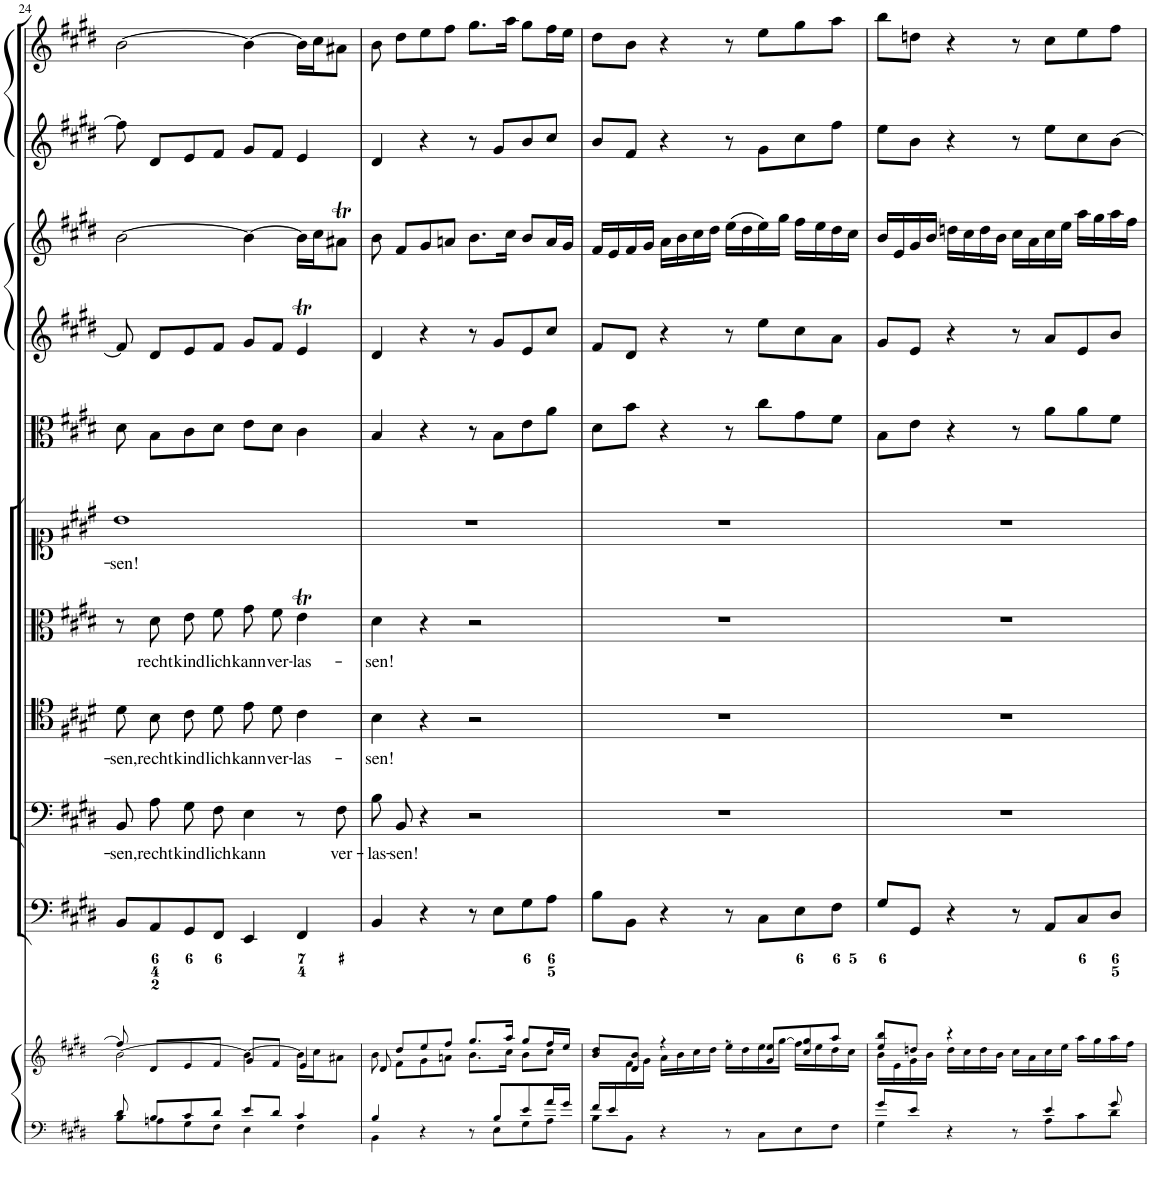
**kern	**kern	**kern	**kern	**text	**kern	**text	**kern	**text	**kern	**text	**kern	**kern	**kern	**kern	**kern
*part11	*part11	*part10	*part9	*part9	*part8	*part8	*part7	*part7	*part6	*part6	*part5	*part4	*part3	*part2	*part1
*staff12	*staff11	*staff10	*staff9	*staff9	*staff8	*staff8	*staff7	*staff7	*staff6	*staff6	*staff5	*staff4	*staff3	*staff2	*staff1
*I"Piano reduction	*	*I"Continuo	*I"Basso	*	*I"Tenore	*	*I"Alto	*	*I"Soprano	*	*I"Viola	*I"Violino II	*I"Violino I	*I"Oboe d'amore II	*I"Oboe d'amore I
*I'Pno	*	*	*	*	*	*	*	*	*	*	*I'Vla	*I'Vln	*I'Vln	*I'Ob	*I'Ob
!!LO:PB:g=z
*clefF4	*clefG2	*clefF4	*clefF4	*	*clefC4	*	*clefC3	*	*clefC1	*	*clefC3	*clefG2	*clefG2	*clefG2	*clefG2
*k[f#c#g#d#]	*k[f#c#g#d#]	*k[f#c#g#d#]	*k[f#c#g#d#]	*	*k[f#c#g#d#]	*	*k[f#c#g#d#]	*	*k[f#c#g#d#]	*	*k[f#c#g#d#]	*k[f#c#g#d#]	*k[f#c#g#d#]	*k[f#c#g#d#]	*k[f#c#g#d#]
*M4/4	*M4/4	*M4/4	*M4/4	*	*M4/4	*	*M4/4	*	*M4/4	*	*M4/4	*M4/4	*M4/4	*M4/4	*M4/4
*met(c)	*met(c)	*met(c)	*met(c)	*	*met(c)	*	*met(c)	*	*met(c)	*	*met(c)	*met(c)	*met(c)	*met(c)	*met(c)
=24	=24	=24	=24	=24	=24	=24	=24	=24	=24	=24	=24	=24	=24	=24	=24
*^	*^	*	*	*	*	*	*	*	*	*	*	*	*	*	*
!	!	!	!	!	!	!LO:LY:b	!	!LO:LY:b	!	!	!	!LO:LY:b	!	!	!	!	!
8d#/	8B\L	8ff#/]	[>2b\	8BB/L	8BB\L	-sen,	8d#\L	-sen,	8r	.	1b	-sen!	8d#\	8f#/]	[2b\	8ff#\]	[2b\
!	!	!	!	!	!	!LO:LY:b	!	!LO:LY:b	!	!LO:LY:b	!	!	!	!	!	!	!
8B/L	8An\	8d#/L	.	8AA/	8A\J	recht	8B\J	recht	8d#\	recht	.	.	8B\L	8d#/L	.	8d#/L	.
!	!	!	!	!	!	!LO:LY:b	!	!LO:LY:b	!	!LO:LY:b	!	!	!	!	!	!	!
8c#/	8G#\	8e/	.	8GG#/	8G#\L	kind-	8c#\L	kind-	8e\L	kind-	.	.	8c#\	8e/	.	8e/	.
!	!	!	!	!	!	!LO:LY:b	!	!LO:LY:b	!	!LO:LY:b	!	!	!	!	!	!	!
8d#/J	8F#\J	8f#/J	.	8FF#/J	8F#\J	-lich	8d#\J	-lich	8f#\J	-lich	.	.	8d#\J	8f#/J	.	8f#/J	.
!	!	!	!	!	!	!LO:LY:b	!	!LO:LY:b	!	!LO:LY:b	!	!	!	!	!	!	!
8e/L	4E\	8g#/L	4b\_	4EE/	4E\	kann	8e\L	kann	8g#\L	kann	.	.	8e\L	8g#/L	4b\_	8g#/L	4b\_
!	!	!	!	!	!	!	!	!LO:LY:b	!	!LO:LY:b	!	!	!	!	!	!	!
8d#/J	.	8f#/J	.	.	.	.	8d#\J	ver-	8f#\J	ver-	.	.	8d#\J	8f#/J	.	8f#/J	.
!	!	!	!	!	!	!	!	!LO:LY:b	!	!LO:LY:b	!	!	!	!	!	!	!
4c#/	4F#\	4e/	16b\LL]	4FF#/	8r	.	4c#\	-las-	4eT\	-las-	.	.	4c#\	4eT/	16b\LL]	4e/	16b\LL]
.	.	.	16cc#\J	.	.	.	.	.	.	.	.	.	.	.	16cc#\J	.	16cc#\J
!	!	!	!	!	!	!LO:LY:b	!	!	!	!	!	!	!	!	!	!	!
.	.	.	8a#X\J	.	8F#\	ver-	.	.	.	.	.	.	.	.	8a#Xt\J	.	8a#X\J
=25	=25	=25	=25	=25	=25	=25	=25	=25	=25	=25	=25	=25	=25	=25	=25	=25	=25
!	!	!	!	!	!	!LO:LY:b	!	!LO:LY:b	!	!LO:LY:b	!	!	!	!	!	!	!
4B/	4BB\	8d#/	8b\	4BB/	8B\L	-las-	4B\	-sen!	4d#\	-sen!	1r	.	4B/	4d#/	8b\	4d#/	8b\
!	!	!	!	!	!	!LO:LY:b	!	!	!	!	!	!	!	!	!	!	!
.	.	8dd#/L	8f#\L	.	8BB\J	-sen!	.	.	.	.	.	.	.	.	8f#/L	.	8dd#\L
4r	4ryy	8ee/	8g#\	4r	4r	.	4r	.	4r	.	.	.	4r	4r	8g#/	4r	8ee\
.	.	8ff#/J	8an\J	.	.	.	.	.	.	.	.	.	.	.	8an/J	.	8ff#\J
8r	8ryy	8.gg#/L	8.b\L	8r	2r	.	2r	.	2r	.	.	.	8r	8r	8.b\L	8r	8.gg#\L
8B/L	8E\L	.	.	8E\L	.	.	.	.	.	.	.	.	8B\L	8g#/L	.	8g#/L	.
.	.	16aa/Jk	16cc#\Jk	.	.	.	.	.	.	.	.	.	.	.	16cc#\Jk	.	16aa\Jk
8e/	8G#\	8gg#/L	8b\L	8G#\	.	.	.	.	.	.	.	.	8e\	8e/	8b/L	8b/	8gg#\L
16a/L	8A\J	16ff#/L	8cc#\J	8A\J	.	.	.	.	.	.	.	.	8a\J	8cc#/J	16a/L	8cc#/J	16ff#\L
16g#/JJ	.	16ee/JJ	.	.	.	.	.	.	.	.	.	.	.	.	16g#/JJ	.	16ee\JJ
=26	=26	=26	=26	=26	=26	=26	=26	=26	=26	=26	=26	=26	=26	=26	=26	=26	=26
16f#/LL	8B\L	8b/ 8dd#/L	8ryy	8B\L	1r	.	1r	.	1r	.	1r	.	8d#\L	8f#/L	16f#/LL	8b/L	8dd#\L
16e/	.	.	.	.	.	.	.	.	.	.	.	.	.	.	16e/	.	.
2..ryy	8BB\J	8d#/ 8b/J	16f#\	8BB\J	.	.	.	.	.	.	.	.	8b\J	8d#/J	16f#/	8f#/J	8b\J
.	.	.	16g#\JJ	.	.	.	.	.	.	.	.	.	.	.	16g#/JJ	.	.
.	4r	4r	16a\LL	4r	.	.	.	.	.	.	.	.	4r	4r	16a\LL	4r	4r
.	.	.	16b\	.	.	.	.	.	.	.	.	.	.	.	16b\	.	.
.	.	.	16cc#\	.	.	.	.	.	.	.	.	.	.	.	16cc#\	.	.
.	.	.	16dd#\JJ	.	.	.	.	.	.	.	.	.	.	.	16dd#\JJ	.	.
.	8r	8r	16ee\LL	8r	.	.	.	.	.	.	.	.	8r	8r	(16ee\LL	8r	8r
.	.	.	16dd#\	.	.	.	.	.	.	.	.	.	.	.	16dd#\	.	.
.	8C#\L	8g#/ 8ee/L	16ee\	8C#\L	.	.	.	.	.	.	.	.	8cc#\L	8ee\L	16ee\)	8g#\L	8ee\L
.	.	.	[>16gg#\JJ	.	.	.	.	.	.	.	.	.	.	.	16gg#\JJ	.	.
.	8E\	8cc#/ 8gg#/]	16ff#\LL	8E\	.	.	.	.	.	.	.	.	8g#\	8cc#\	16ff#\LL	8cc#\	8gg#\
.	.	.	16ee\	.	.	.	.	.	.	.	.	.	.	.	16ee\	.	.
.	8F#\J	8aa/J	16dd#\	8F#\J	.	.	.	.	.	.	.	.	8f#\J	8a\J	16dd#\	8ff#\J	8aa\J
.	.	.	16cc#\JJ	.	.	.	.	.	.	.	.	.	.	.	16cc#\JJ	.	.
=27	=27	=27	=27	=27	=27	=27	=27	=27	=27	=27	=27	=27	=27	=27	=27	=27	=27
8g#/L	4G#\	8ee/ 8bb/L	16b\LL	8G#/L	1r	.	1r	.	1r	.	1r	.	8B\L	8g#/L	16b/LL	8ee\L	8bb\L
.	.	.	16e\	.	.	.	.	.	.	.	.	.	.	.	16e/	.	.
8e/J	.	8ddn/J	16g#\	8GG#/J	.	.	.	.	.	.	.	.	8e\J	8e/J	16g#/	8b\J	8ddn\J
.	.	.	16b\JJ	.	.	.	.	.	.	.	.	.	.	.	16b/JJ	.	.
4r	4ryy	4r	16dd\LL	4r	.	.	.	.	.	.	.	.	4r	4r	16ddn\LL	4r	4r
.	.	.	16cc#\	.	.	.	.	.	.	.	.	.	.	.	16cc#\	.	.
.	.	.	16dd\	.	.	.	.	.	.	.	.	.	.	.	16dd\	.	.
.	.	.	16b\JJ	.	.	.	.	.	.	.	.	.	.	.	16b\JJ	.	.
8r	8ryy	2ryy	16cc#\LL	8r	.	.	.	.	.	.	.	.	8r	8r	16cc#\LL	8r	8r
.	.	.	16a\	.	.	.	.	.	.	.	.	.	.	.	16a\	.	.
4e/	8A\L	.	16cc#\	8AA/L	.	.	.	.	.	.	.	.	8a\L	8a/L	16cc#\	8ee\L	8cc#\L
.	.	.	16ee\JJ	.	.	.	.	.	.	.	.	.	.	.	16ee\JJ	.	.
.	8c#\	.	16aa\LL	8C#/	.	.	.	.	.	.	.	.	8a\	8e/	16aa\LL	8cc#\	8ee\
.	.	.	16gg#\	.	.	.	.	.	.	.	.	.	.	.	16gg#\	.	.
8g#/	8d#\J	.	16aa\	8D#/J	.	.	.	.	.	.	.	.	8f#\J	8b/J	16aa\	[8b\J	8ff#\J
.	.	.	16ff#\JJ	.	.	.	.	.	.	.	.	.	.	.	16ff#\JJ	.	.
*v	*v	*	*	*	*	*	*	*	*	*	*	*	*	*	*	*	*
*	*v	*v	*	*	*	*	*	*	*	*	*	*	*	*	*	*
=	=	=	=	=	=	=	=	=	=	=	=	=	=	=	=
*-	*-	*-	*-	*-	*-	*-	*-	*-	*-	*-	*-	*-	*-	*-	*-
